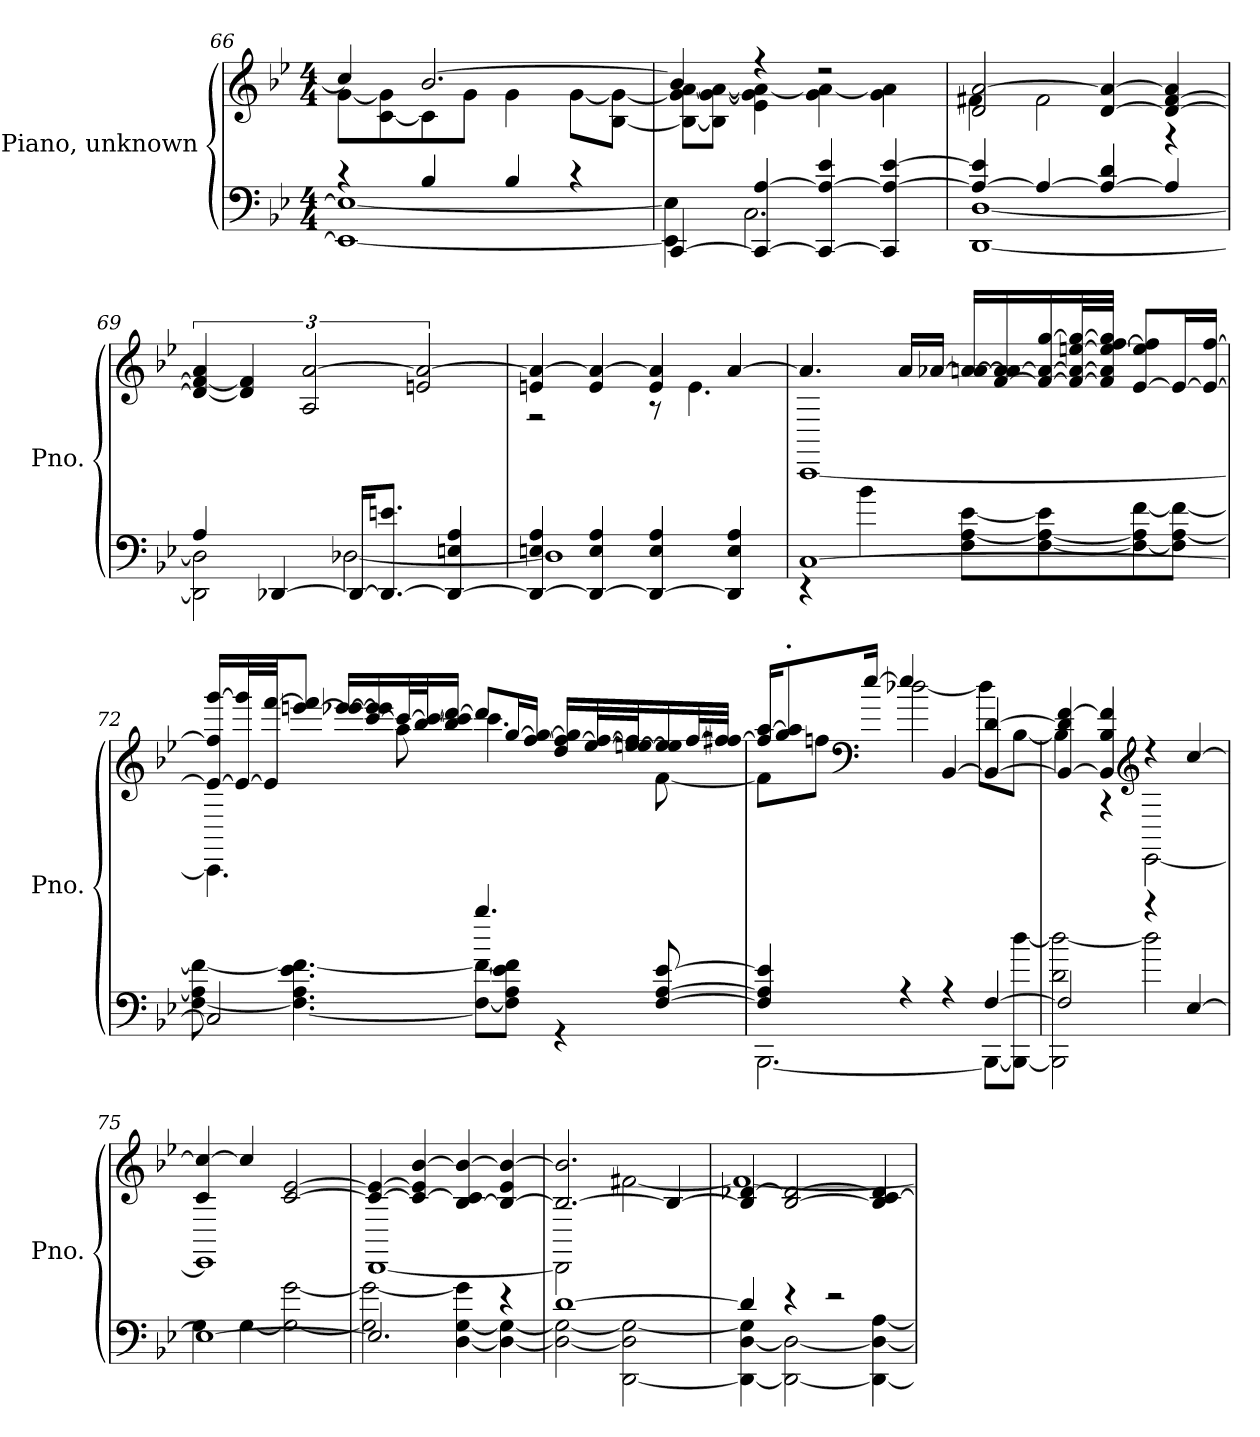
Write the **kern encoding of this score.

**kern	**kern
*part1	*part1
*staff2	*staff1
*I"Piano, unknown	*
*I'Pno.	*
*clefF4	*clefG2
*k[b-e-]	*k[b-e-]
*M4/4	*M4/4
=66	=66
*^	*^
4r	1EE-_ 1E-_	4cc/]	[8g\L
.	.	.	[8c\ 8g\]
4B-/	.	[2.b-/	8c\]
.	.	.	8g\J
4B-/	.	.	4g\
4r	.	.	[8g\L
.	.	.	[8B-\ 8g\_J
=67	=67	=67	=67
[4CC/	4EE-\] 4E-\]	4b-/]	8B-\_ 8g\] [8a\L
.	.	.	8B-\] [8g\ 8a\_J
4CC/_ [4A/	2.C\	4r	4e-\ 4g\] 4a\_
4CC/_ 4A/_ 4e-/	.	2r	4g\ 4a\_
4CC/] 4A/_ [4e-/	.	.	4g\ 4a\]
!!LO:LB:g=z	!!
=68	=68	=68	=68
4A/_ 4e-/]	[1DD [1D	2d/ [2a/	4f#X\
4A/_	.	.	2f#\
4A/_ 4d/	.	[4d/ 4a/_	.
4A/]	.	4d/_ [4f#/ 4a/]	4r
*	*	*v	*v
=69	=69	=69
4A/	2DD\] 2D\]	6d/_ 6f#/_ 6a/
.	.	6d/] 6f#/]
[4DD-X/	.	.
.	.	3A/ [3a/
16DD-/KL_	[2D-X\	.
8.DD-/_ 8.en/J	.	.
.	.	3en/ 3a/_
4DD-/_ 4En/ 4A/	.	.
=70	=70	=70
*	*	*^
4DD-/_ 4En/ 4A/	1D-]	4en/ 4a/_	2r
4DD-/_ 4E/ 4A/	.	4e/ 4a/_	.
4DD-/_ 4E/ 4A/	.	4e/ 4a/]	8r
.	.	.	4.e\
4DD-/] 4E/ 4A/	.	[4a/	.
!!LO:LB:g=z	!!
=71	=71	=71	=71
[1C	4r	4.a/]	[1CC
.	4b-\	.	.
.	.	16a/LL	.
.	.	[16a-X/JJ	.
.	8F\ [8A\ [8e-\L	16a-/_ [16an/LL	.
.	.	[16f/ 16a-/] 16a/_	.
.	[8F\ 8A\_ 8e-\]	16f/_ 16a/_ [16gg/	.
.	.	32f/_ 32a/_ [32een/ 32gg/_L	.
.	.	32f/] 32a/] 32ee/_ [32ff/ 32gg/]JJJ	.
.	8F\_ 8A\] [8f\	[8e-/ 8ee/] 8ff/]L	.
.	8F\] [8A\ 8f\_J	16e-/L_	.
.	.	16e-/_ [16ff/JJ	.
!!LO:LB:g=z	!!
=72	=72	=72	=72
2C/]	[8F\ 8A\] 8f\_	16e-/_ 16ff/] [16ggg/LL	4.CC\]
.	.	32e-/_ 32ggg/]L	.
.	.	32e-/] [32fff/JJ	.
.	4.F\_ 4.A\ 4.e-\ 4.f\_	[8eeen/ 8fff/]J	.
.	.	[16eee-X/ 16eee/_LL	.
.	.	[16ccc/ 16eee-/] 16eee/]	.
.	.	32ccc/L_	8aa\
.	.	[32bb-/ 32ccc/_J	.
.	.	16bb-/] 16ccc/] [16ddd/JJ	.
4.bb-/	8F\_ 8f\_L	8ddd/L]	4.ccc\
.	8F\] 8A\ 8e-\ 8f\]J	[16gg/L	.
.	.	[16ff/ 16gg/_JJ	.
.	4r	16dd/ 16ff/_ 16gg/]LL	.
.	.	[32ee-/ 32ff/_L	.
.	.	32ee-/_ [32een/ 32ff/]J	.
[8F/ [8A/ [8e-/	.	16ee-/] 16ee/]	[8f\
.	.	[32ff/L	.
.	.	32ff/] [32ff#X/JJJ	.
!!LO:LB:g=z	!!
=73	=73	=73	=73
4F/] 4A/] 4e-/]	[2.BBB-\	16ff#/] [16aa/KL	8f\L]
.	.	8gg/' 8aa/]'	.
.	.	.	8ffn\J
*	*	*clefF4	*
.	.	[16ee-/Jk	.
4r	.	4ee-/]	[2dd-X\
4r	.	[4BB-/	.
[4F/	8BBB-\L_	4BB-/_ [4d/	8dd-\L]
.	8BBB-\_ [8dd\J	.	[8B-\J
=74	=74	=74	=74
2F/]	2BBB-\] 2d\ 2dd\_	4BB-/_ 4d/] [4f/	4B-\]
.	.	4BB-/] 4B-/ 4f/]	4r
*	*	*clefG2	*
4r	2dd\]	4r	[2EE-\
[4E-/	.	[4cc/	.
=75	=75	=75	=75
1E-_	4G\	4c/ 4cc/_	1EE-]
.	[4G\	4cc/]	.
.	2G\_ [2g\	[2c/ [2e-/	.
=76	=76	=76	=76
2.E-/]	2G\] 2g\_	4c/_ 4e-/_	[1DD
.	.	4c/_ 4e-/] [4b-/	.
.	[4D\ [4G\ 4g\]	[4B-/ 4c/] 4b-/_	.
4r	4D\_ 4G\_	4B-/_ 4e-/ 4b-/_	.
=77	=77	=77	=77
[1d	2D\_ 2G\_	2.B-/_ 2.b-/]	2DD\]
.	[2DD\ 2D\] 2G\_	.	[2f#X\
.	.	4B-/_	.
!!LO:PB:g=z	!!
=78	=78	=78	=78
4d/]	4DD\_ [4D\ 4G\]	4B-/] [4d-X/	1f#_
4r	2DD\_ 2D\_	[2B-/ 2d-/_	.
2r	.	.	.
.	4DD\_ 4D\_ [4A\	4B-/] [4c/ 4d-/]	.
*v	*v	*	*
*	*v	*v
=	=
*-	*-
